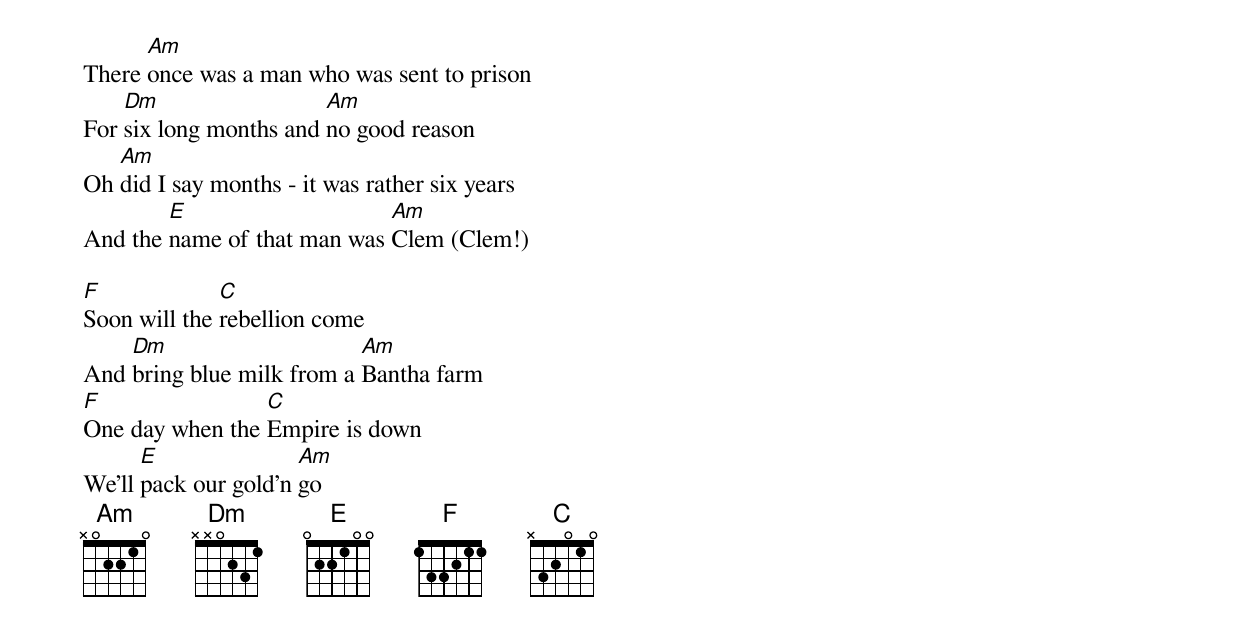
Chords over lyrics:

      Am
There once was a man who was sent to prison
    Dm                  Am
For six long months and no good reason
   Am
Oh did I say months - it was rather six years
        E                    Am
And the name of that man was Clem (Clem!)

F             C
Soon will the rebellion come
    Dm                     Am
And bring blue milk from a Bantha farm
F                C
One day when the Empire is down
      E               Am
We'll pack our gold'n go
